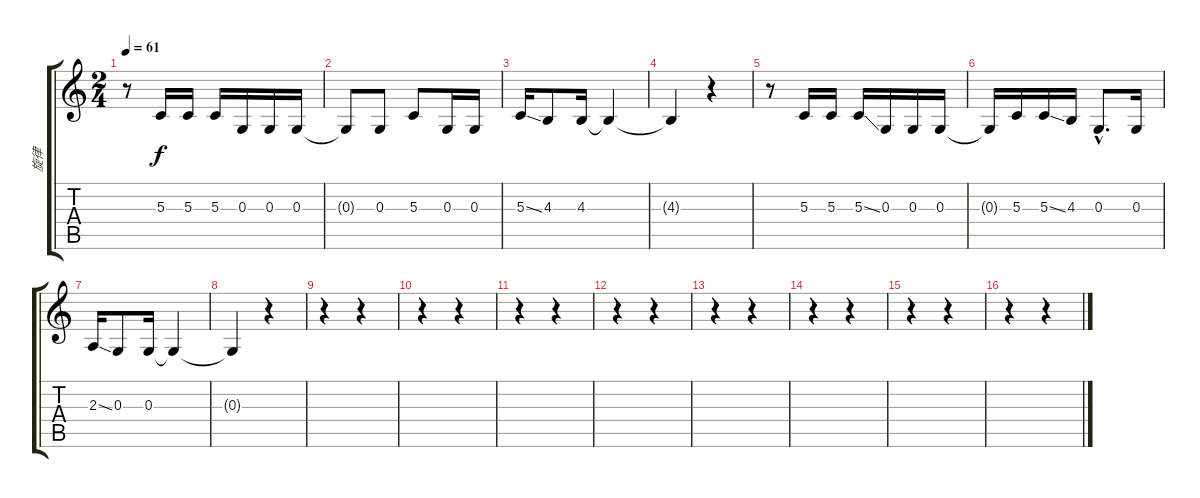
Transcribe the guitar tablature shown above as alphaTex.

\track ("旋律" "旋律") {instrument synthbrass1}
\staff {score tabs}
\tuning (E4 B3 G3 D3 A2 E2) {hide}
\ts (2 4)
\tempo 61
\clef g2
\ks c
r.8{dy f} 5.3.16 5.3.16 5.3.16 0.3.16 0.3.16 0.3.16 |
0.3{t}.8 0.3.8 5.3.8 0.3.16 0.3.16 |
5.3{ss}.16 4.3.8 4.3.16 4.3{t}.4 |
4.3{t}.4 r.4 |
r.8 5.3.16 5.3.16 5.3{ss}.16 0.3.16 0.3.16 0.3.16 |
0.3{t}.16 5.3.16 5.3{ss}.16 4.3.16 0.3{hac}.8{d} 0.3.16 |
2.3{ss}.16 0.3.8 0.3.16 0.3{t}.4 |
0.3{t}.4 r.4 |
r.4 r.4 |
r.4 r.4 |
r.4 r.4 |
r.4 r.4 |
r.4 r.4 |
r.4 r.4 |
r.4 r.4 |
r.4 r.4
